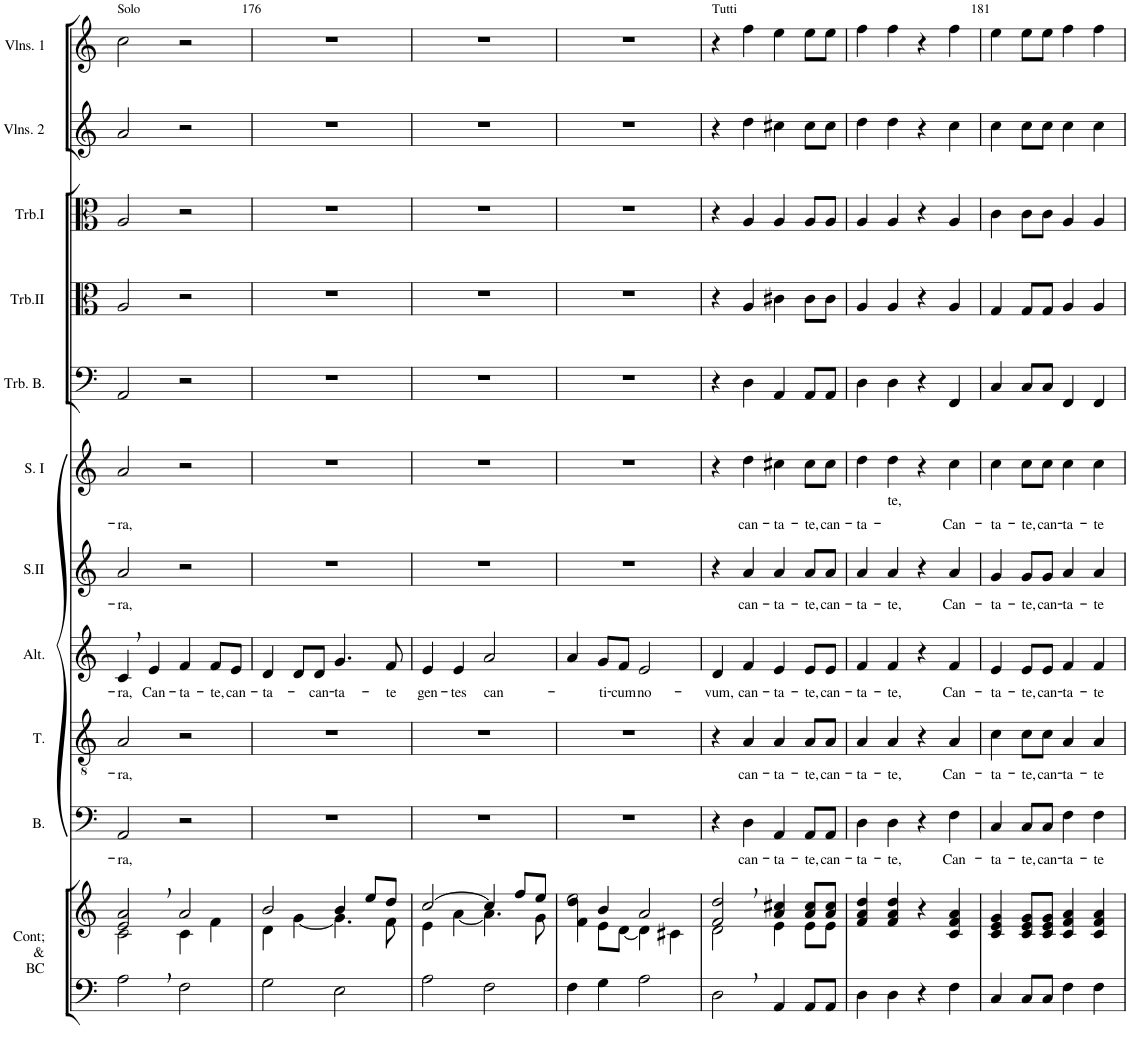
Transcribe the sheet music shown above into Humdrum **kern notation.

**kern	**kern	**kern	**text	**kern	**text	**kern	**text	**kern	**text	**kern	**text	**kern	**kern	**kern	**kern	**kern
*part11	*part11	*part10	*part10	*part9	*part9	*part8	*part8	*part7	*part7	*part6	*part6	*part5	*part4	*part3	*part2	*part1
*staff12	*staff11	*staff10	*staff10	*staff9	*staff9	*staff8	*staff8	*staff7	*staff7	*staff6	*staff6	*staff5	*staff4	*staff3	*staff2	*staff1
*I"Continuo &amp; Basse Continue	*	*I"Basse	*	*I"Ténor	*	*I"Alto	*	*I"Soprano II	*	*I"Soprane I	*	*I"Trombone Basse	*I"Trombone II	*I"Trombone I	*I"Deuxièmes Violons	*I"Premiers Violons
*I'Cont; &amp; BC	*	*I'B.	*	*I'T.	*	*I'Alt.	*	*I'S.II	*	*I'S. I	*	*I'Trb. B.	*I'Trb.II	*I'Trb.I	*I'Vlns. 2	*I'Vlns. 1
!!LO:PB:g=z
*clefF4	*clefG2	*clefF4	*	*clefGv2	*	*clefG2	*	*clefG2	*	*clefG2	*	*clefF4	*clefC3	*clefC3	*clefG2	*clefG2
*k[]	*k[]	*k[]	*	*k[]	*	*k[]	*	*k[]	*	*k[]	*	*k[]	*k[]	*k[]	*k[]	*k[]
*M4/4	*M4/4	*M4/4	*	*M4/4	*	*M4/4	*	*M4/4	*	*M4/4	*	*M4/4	*M4/4	*M4/4	*M4/4	*M4/4
*met(c)	*met(c)	*met(c)	*	*met(c)	*	*met(c)	*	*met(c)	*	*met(c)	*	*met(c)	*met(c)	*met(c)	*met(c)	*met(c)
=175	=175	=175	=175	=175	=175	=175	=175	=175	=175	=175	=175	=175	=175	=175	=175	=175
*	*^	*	*	*	*	*	*	*	*	*	*	*	*	*	*	*
!	!	!	!	!	!	!	!	!	!	!	!	!	!	!	!	!	!LO:TX:a:t=Solo
!	!	!	!	!LO:LY:b	!	!LO:LY:b	!	!LO:LY:b	!	!LO:LY:b	!	!LO:LY:b	!	!	!	!	!
2A,\	2e/, 2a/,	2c\	2AA/	-ra,	2A/	-ra,	4c,/	-ra,	2a/	-ra,	2a/	-ra,	2AA/	2A/	2A/	2a/	2cc\
!	!	!	!	!	!	!	!	!LO:LY:b	!	!	!	!	!	!	!	!	!
.	.	.	.	.	.	.	4e/	Can-	.	.	.	.	.	.	.	.	.
!	!	!	!	!	!	!	!	!LO:LY:b	!	!	!	!	!	!	!	!	!
2F\	2a/	4c\	2r	.	2r	.	4f/	-ta-	2r	.	2r	.	2r	2r	2r	2r	2r
!	!	!	!	!	!	!	!	!LO:LY:b	!	!	!	!	!	!	!	!	!
.	.	4f\	.	.	.	.	8f/L	-te,	.	.	.	.	.	.	.	.	.
!	!	!	!	!	!	!	!	!LO:LY:b	!	!	!	!	!	!	!	!	!
.	.	.	.	.	.	.	8e/J	can-	.	.	.	.	.	.	.	.	.
=176	=176	=176	=176	=176	=176	=176	=176	=176	=176	=176	=176	=176	=176	=176	=176	=176	=176
!	!	!	!	!	!	!	!	!LO:LY:b	!	!	!	!	!	!	!	!	!
2G\	2b/	4d\	1r	.	1r	.	4d/	-ta-	1r	.	1r	.	1r	1r	1r	1r	1r
.	.	[4g\	.	.	.	.	8d/L	.	.	.	.	.	.	.	.	.	.
!	!	!	!	!	!	!	!	!LO:LY:b	!	!	!	!	!	!	!	!	!
.	.	.	.	.	.	.	8d/J	can-	.	.	.	.	.	.	.	.	.
!	!	!	!	!	!	!	!	!LO:LY:b	!	!	!	!	!	!	!	!	!
2E\	4b/	4.g\]	.	.	.	.	4.g/	-ta-	.	.	.	.	.	.	.	.	.
.	8ee/L	.	.	.	.	.	.	.	.	.	.	.	.	.	.	.	.
!	!	!	!	!	!	!	!	!LO:LY:b	!	!	!	!	!	!	!	!	!
.	8dd/J	8f\	.	.	.	.	8f/	-te	.	.	.	.	.	.	.	.	.
=177	=177	=177	=177	=177	=177	=177	=177	=177	=177	=177	=177	=177	=177	=177	=177	=177	=177
!	!	!	!	!	!	!	!	!LO:LY:b	!	!	!	!	!	!	!	!	!
2A\	[2cc/	4e\	1r	.	1r	.	4e/	gen-	1r	.	1r	.	1r	1r	1r	1r	1r
!	!	!	!	!	!	!	!	!LO:LY:b	!	!	!	!	!	!	!	!	!
.	.	[4a\	.	.	.	.	4e/	-tes	.	.	.	.	.	.	.	.	.
!	!	!	!	!	!	!	!	!LO:LY:b	!	!	!	!	!	!	!	!	!
2F\	4cc/]	4.a\]	.	.	.	.	2a/	can-	.	.	.	.	.	.	.	.	.
.	8ff/L	.	.	.	.	.	.	.	.	.	.	.	.	.	.	.	.
.	8ee/J	8g\	.	.	.	.	.	.	.	.	.	.	.	.	.	.	.
=178	=178	=178	=178	=178	=178	=178	=178	=178	=178	=178	=178	=178	=178	=178	=178	=178	=178
*	*	*^	*	*	*	*	*	*	*	*	*	*	*	*	*	*	*
4F\	2ee	4f\ 4dd\	4ryy	1r	.	1r	.	4a/	.	1r	.	1r	.	1r	1r	1r	1r	1r
!	!	!	!	!	!	!	!	!	!LO:LY:b	!	!	!	!	!	!	!	!	!
4G\	.	8e\L	4b/	.	.	.	.	8g/L	-ti-	.	.	.	.	.	.	.	.	.
!	!	!	!	!	!	!	!	!	!LO:LY:b	!	!	!	!	!	!	!	!	!
.	.	[8d\J	.	.	.	.	.	8f/J	-cum	.	.	.	.	.	.	.	.	.
!	!	!	!	!	!	!	!	!	!LO:LY:b	!	!	!	!	!	!	!	!	!
2A\	2a/	4d\]	2ryy	.	.	.	.	2e/	no-	.	.	.	.	.	.	.	.	.
.	.	4c#X\	.	.	.	.	.	.	.	.	.	.	.	.	.	.	.	.
*	*	*v	*v	*	*	*	*	*	*	*	*	*	*	*	*	*	*	*
=179	=179	=179	=179	=179	=179	=179	=179	=179	=179	=179	=179	=179	=179	=179	=179	=179	=179
!	!	!	!	!	!	!	!	!	!	!	!	!	!	!	!	!	!LO:TX:a:t=Tutti
!	!	!	!	!	!	!	!	!LO:LY:b	!	!	!	!	!	!	!	!	!
2D,\	2f/, 2dd/,	2d\	4r	.	4r	.	4d/	-vum,	4r	.	4r	.	4r	4r	4r	4r	4r
!	!	!	!	!LO:LY:b	!	!LO:LY:b	!	!LO:LY:b	!	!LO:LY:b	!	!LO:LY:b	!	!	!	!	!
.	.	.	4D\	can-	4A/	can-	4f/	can-	4a/	can-	4dd\	can-	4D\	4A/	4A/	4dd\	4ff\
!	!	!	!	!LO:LY:b	!	!LO:LY:b	!	!LO:LY:b	!	!LO:LY:b	!	!LO:LY:b	!	!	!	!	!
4AA/	4a/ 4cc#X/	4e\	4AA/	-ta-	4A/	-ta-	4e/	-ta-	4a/	-ta-	4cc#X\	-ta-	4AA/	4c#X\	4A/	4cc#X\	4ee\
!	!	!	!	!LO:LY:b	!	!LO:LY:b	!	!LO:LY:b	!	!LO:LY:b	!	!LO:LY:b	!	!	!	!	!
8AA/L	8a/ 8cc#/L	8e\L	8AA/L	-te,	8A/L	-te,	8e/L	-te,	8a/L	-te,	8cc#\L	-te,	8AA/L	8c#\L	8A/L	8cc#\L	8ee\L
!	!	!	!	!LO:LY:b	!	!LO:LY:b	!	!LO:LY:b	!	!LO:LY:b	!	!LO:LY:b	!	!	!	!	!
8AA/J	8a/ 8cc#/J	8e\J	8AA/J	can-	8A/J	can-	8e/J	can-	8a/J	can-	8cc#\J	can-	8AA/J	8c#\J	8A/J	8cc#\J	8ee\J
=180	=180	=180	=180	=180	=180	=180	=180	=180	=180	=180	=180	=180	=180	=180	=180	=180	=180
!	!	!	!	!LO:LY:b	!	!LO:LY:b	!	!LO:LY:b	!	!LO:LY:b	!	!LO:LY:b	!	!	!	!	!
*	*v	*v	*	*	*	*	*	*	*	*	*	*	*	*	*	*	*
4D\	4f/ 4a/ 4dd/	4D\	-ta-	4A/	-ta-	4f/	-ta-	4a/	-ta-	4dd\	-ta-	4D\	4A/	4A/	4dd\	4ff\
!	!	!	!LO:LY:b	!	!LO:LY:b	!	!LO:LY:b	!	!LO:LY:b	!	!LO:LY:b	!	!	!	!	!
4D\	4f/ 4a/ 4dd/	4D\	-te,	4A/	-te,	4f/	-te,	4a/	-te,	4dd\	-te,	4D\	4A/	4A/	4dd\	4ff\
4r	4r	4r	.	4r	.	4r	.	4r	.	4r	.	4r	4r	4r	4r	4r
!	!	!	!LO:LY:b	!	!LO:LY:b	!	!LO:LY:b	!	!LO:LY:b	!	!LO:LY:b	!	!	!	!	!
4F\	4c/ 4f/ 4a/	4F\	Can-	4A/	Can-	4f/	Can-	4a/	Can-	4cc\	Can-	4FF/	4A/	4A/	4cc\	4ff\
=181	=181	=181	=181	=181	=181	=181	=181	=181	=181	=181	=181	=181	=181	=181	=181	=181
!	!	!	!LO:LY:b	!	!LO:LY:b	!	!LO:LY:b	!	!LO:LY:b	!	!LO:LY:b	!	!	!	!	!
4C/	4c/ 4e/ 4g/	4C/	-ta-	4c\	-ta-	4e/	-ta-	4g/	-ta-	4cc\	-ta-	4C/	4G/	4c\	4cc\	4ee\
!	!	!	!LO:LY:b	!	!LO:LY:b	!	!LO:LY:b	!	!LO:LY:b	!	!LO:LY:b	!	!	!	!	!
8C/L	8c/ 8e/ 8g/L	8C/L	-te,	8c\L	-te,	8e/L	-te,	8g/L	-te,	8cc\L	-te,	8C/L	8G/L	8c\L	8cc\L	8ee\L
!	!	!	!LO:LY:b	!	!LO:LY:b	!	!LO:LY:b	!	!LO:LY:b	!	!LO:LY:b	!	!	!	!	!
8C/J	8c/ 8e/ 8g/J	8C/J	can-	8c\J	can-	8e/J	can-	8g/J	can-	8cc\J	can-	8C/J	8G/J	8c\J	8cc\J	8ee\J
!	!	!	!LO:LY:b	!	!LO:LY:b	!	!LO:LY:b	!	!LO:LY:b	!	!LO:LY:b	!	!	!	!	!
4F\	4c/ 4f/ 4a/	4F\	-ta-	4A/	-ta-	4f/	-ta-	4a/	-ta-	4cc\	-ta-	4FF/	4A/	4A/	4cc\	4ff\
!	!	!	!LO:LY:b	!	!LO:LY:b	!	!LO:LY:b	!	!LO:LY:b	!	!LO:LY:b	!	!	!	!	!
4F\	4c/ 4f/ 4a/	4F\	-te	4A/	-te	4f/	-te	4a/	-te	4cc\	-te	4FF/	4A/	4A/	4cc\	4ff\
=	=	=	=	=	=	=	=	=	=	=	=	=	=	=	=	=
*-	*-	*-	*-	*-	*-	*-	*-	*-	*-	*-	*-	*-	*-	*-	*-	*-
